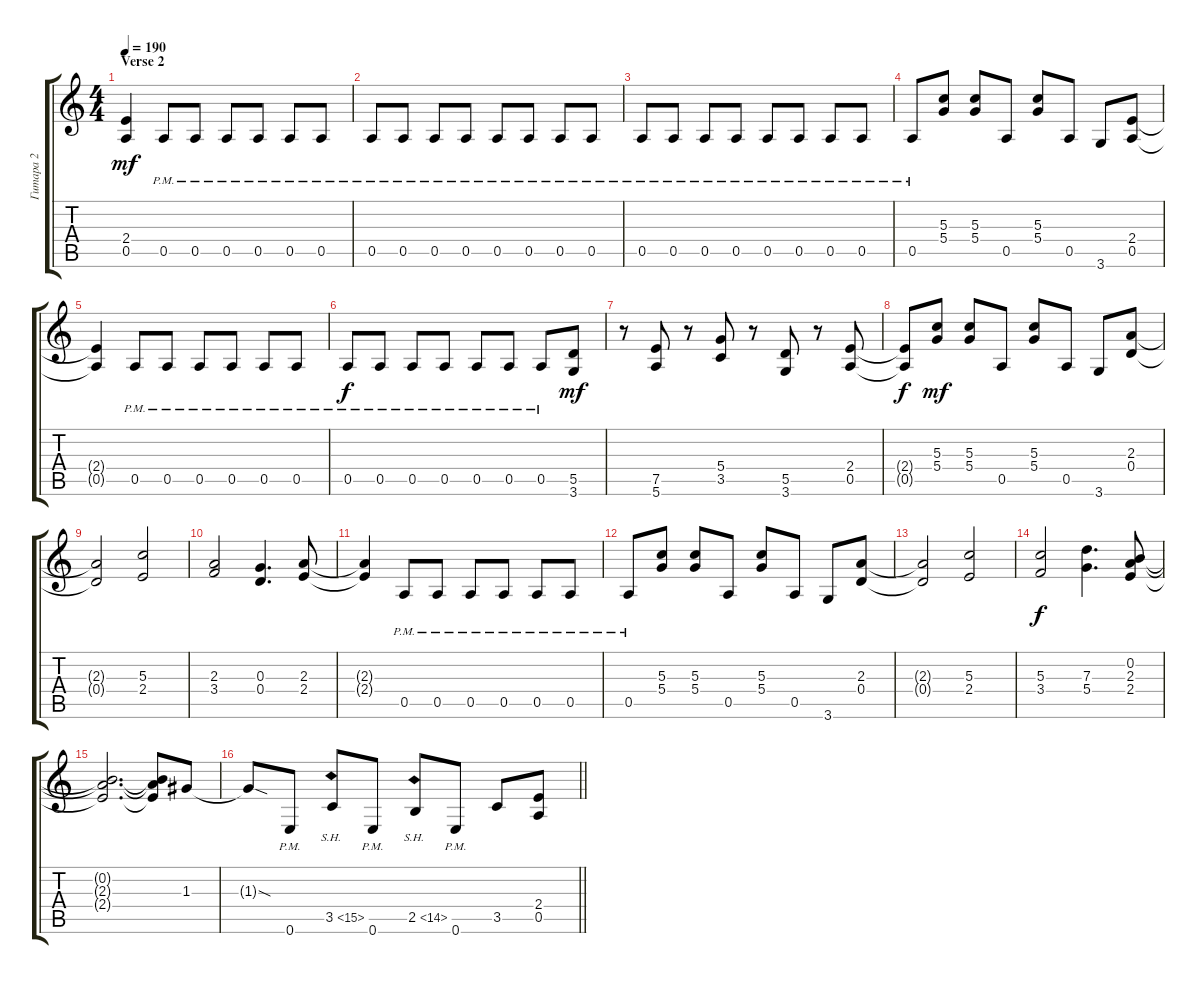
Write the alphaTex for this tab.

\track ("Гитара 2" "Гитара 2") {instrument distortionguitar}
\staff {score tabs}
\tuning (E4 B3 G3 D3 A2 E2) {hide}
\ts (4 4)
\section ("" "Verse 2")
\tempo 190
\clef g2
\ks aminor
(2.4{t} 0.5{t}).4{dy mf} 0.5{pm}.8 0.5{pm}.8 0.5{pm}.8 0.5{pm}.8 0.5{pm}.8 0.5{pm}.8 |
0.5{pm}.8 0.5{pm}.8 0.5{pm}.8 0.5{pm}.8 0.5{pm}.8 0.5{pm}.8 0.5{pm}.8 0.5{pm}.8 |
0.5{pm}.8 0.5{pm}.8 0.5{pm}.8 0.5{pm}.8 0.5{pm}.8 0.5{pm}.8 0.5{pm}.8 0.5{pm}.8 |
0.5{pm}.8 (5.3 5.4).8 (5.3 5.4).8 0.5.8 (5.3 5.4).8 0.5.8 3.6.8 (2.4 0.5).8 |
(2.4{t} 0.5{t}).4 0.5{pm}.8 0.5{pm}.8 0.5{pm}.8 0.5{pm}.8 0.5{pm}.8 0.5{pm}.8 |
0.5{pm}.8{dy f} 0.5{pm}.8 0.5{pm}.8 0.5{pm}.8 0.5{pm}.8 0.5{pm}.8 0.5{pm}.8 (5.5 3.6).8{dy mf} |
r.8 (7.5 5.6).8 r.8 (5.4 3.5).8 r.8 (5.5 3.6).8 r.8 (2.4 0.5).8 |
(2.4{t} 0.5{t}).8{dy f} (5.3 5.4).8{dy mf} (5.3 5.4).8 0.5.8 (5.3 5.4).8 0.5.8 3.6.8 (2.3 0.4).8 |
(2.3{t} 0.4{t}).2 (5.3 2.4).2 |
(2.3 3.4).2 (0.3 0.4).4{d} (2.3 2.4).8 |
(2.3{t} 2.4{t}).4 0.5{pm}.8 0.5{pm}.8 0.5{pm}.8 0.5{pm}.8 0.5{pm}.8 0.5{pm}.8 |
0.5{pm}.8 (5.3 5.4).8 (5.3 5.4).8 0.5.8 (5.3 5.4).8 0.5.8 3.6.8 (2.3 0.4).8 |
(2.3{t} 0.4{t}).2 (5.3 2.4).2 |
(5.3 3.4).2{dy f} (7.3 5.4).4{d} (0.2 2.3 2.4).8 |
(0.2{t} 2.3{t} 2.4{t}).2{d} (0.2{t} 2.3{t} 2.4{t}).8 1.3.8 |
\barLineRight lightlight
1.3{sod t}.8 0.6{pm}.8 3.5{sh 12}.8 0.6{pm}.8 2.5{sh 12}.8 0.6{pm}.8 3.5.8 (2.4 0.5).8
